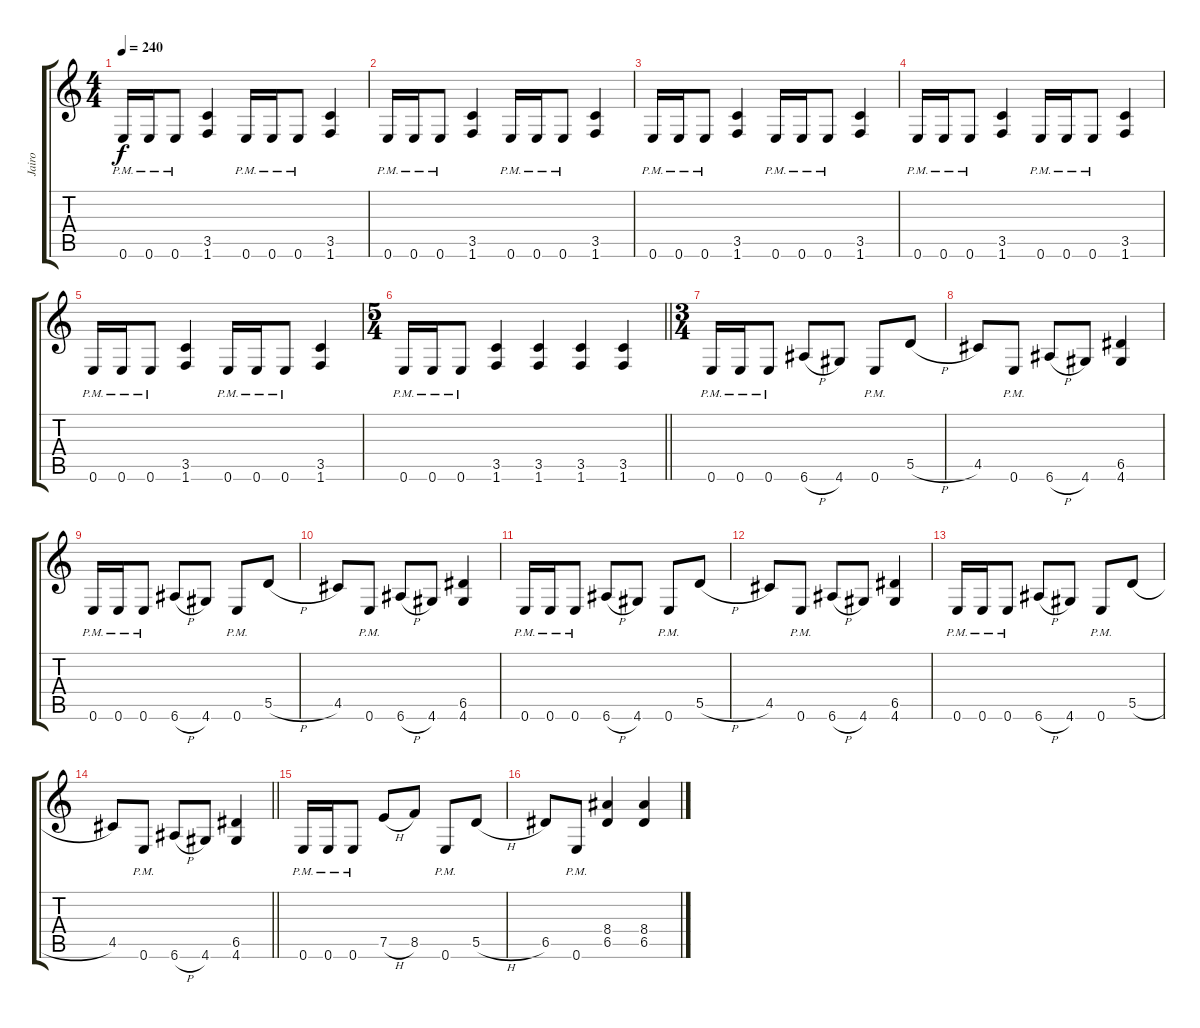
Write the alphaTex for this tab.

\track ("Jairo" "Jairo") {instrument distortionguitar}
\staff {score tabs}
\tuning (E4 B3 G3 D3 A2 E2) {hide}
\ts (4 4)
\tempo 240
\clef g2
\ks c
0.6{pm}.16{dy f instrument distortionguitar} 0.6{pm}.16 0.6{pm}.8 (3.5 1.6).4 0.6{pm}.16 0.6{pm}.16 0.6{pm}.8 (3.5 1.6).4 |
0.6{pm}.16 0.6{pm}.16 0.6{pm}.8 (3.5 1.6).4 0.6{pm}.16 0.6{pm}.16 0.6{pm}.8 (3.5 1.6).4 |
0.6{pm}.16 0.6{pm}.16 0.6{pm}.8 (3.5 1.6).4 0.6{pm}.16 0.6{pm}.16 0.6{pm}.8 (3.5 1.6).4 |
0.6{pm}.16 0.6{pm}.16 0.6{pm}.8 (3.5 1.6).4 0.6{pm}.16 0.6{pm}.16 0.6{pm}.8 (3.5 1.6).4 |
0.6{pm}.16 0.6{pm}.16 0.6{pm}.8 (3.5 1.6).4 0.6{pm}.16 0.6{pm}.16 0.6{pm}.8 (3.5 1.6).4 |
\ts (5 4)
\barLineRight lightlight
0.6{pm}.16 0.6{pm}.16 0.6{pm}.8 (3.5 1.6).4 (3.5 1.6).4 (3.5 1.6).4 (3.5 1.6).4 |
\ts (3 4)
\section ("" "")
0.6{pm}.16 0.6{pm}.16 0.6{pm}.8 6.6{h}.8 4.6.8 0.6{pm}.8 5.5{h}.8 |
4.5.8 0.6{pm}.8 6.6{h}.8 4.6.8 (6.5 4.6).4 |
0.6{pm}.16 0.6{pm}.16 0.6{pm}.8 6.6{h}.8 4.6.8 0.6{pm}.8 5.5{h}.8 |
4.5.8 0.6{pm}.8 6.6{h}.8 4.6.8 (6.5 4.6).4 |
0.6{pm}.16 0.6{pm}.16 0.6{pm}.8 6.6{h}.8 4.6.8 0.6{pm}.8 5.5{h}.8 |
4.5.8 0.6{pm}.8 6.6{h}.8 4.6.8 (6.5 4.6).4 |
0.6{pm}.16 0.6{pm}.16 0.6{pm}.8 6.6{h}.8 4.6.8 0.6{pm}.8 5.5{h}.8 |
\barLineRight lightlight
4.5.8 0.6{pm}.8 6.6{h}.8 4.6.8 (6.5 4.6).4 |
0.6{pm}.16 0.6{pm}.16 0.6{pm}.8 7.5{h}.8 8.5.8 0.6{pm}.8 5.5{h}.8 |
6.5.8 0.6{pm}.8 (8.4 6.5).4 (8.4 6.5).4
